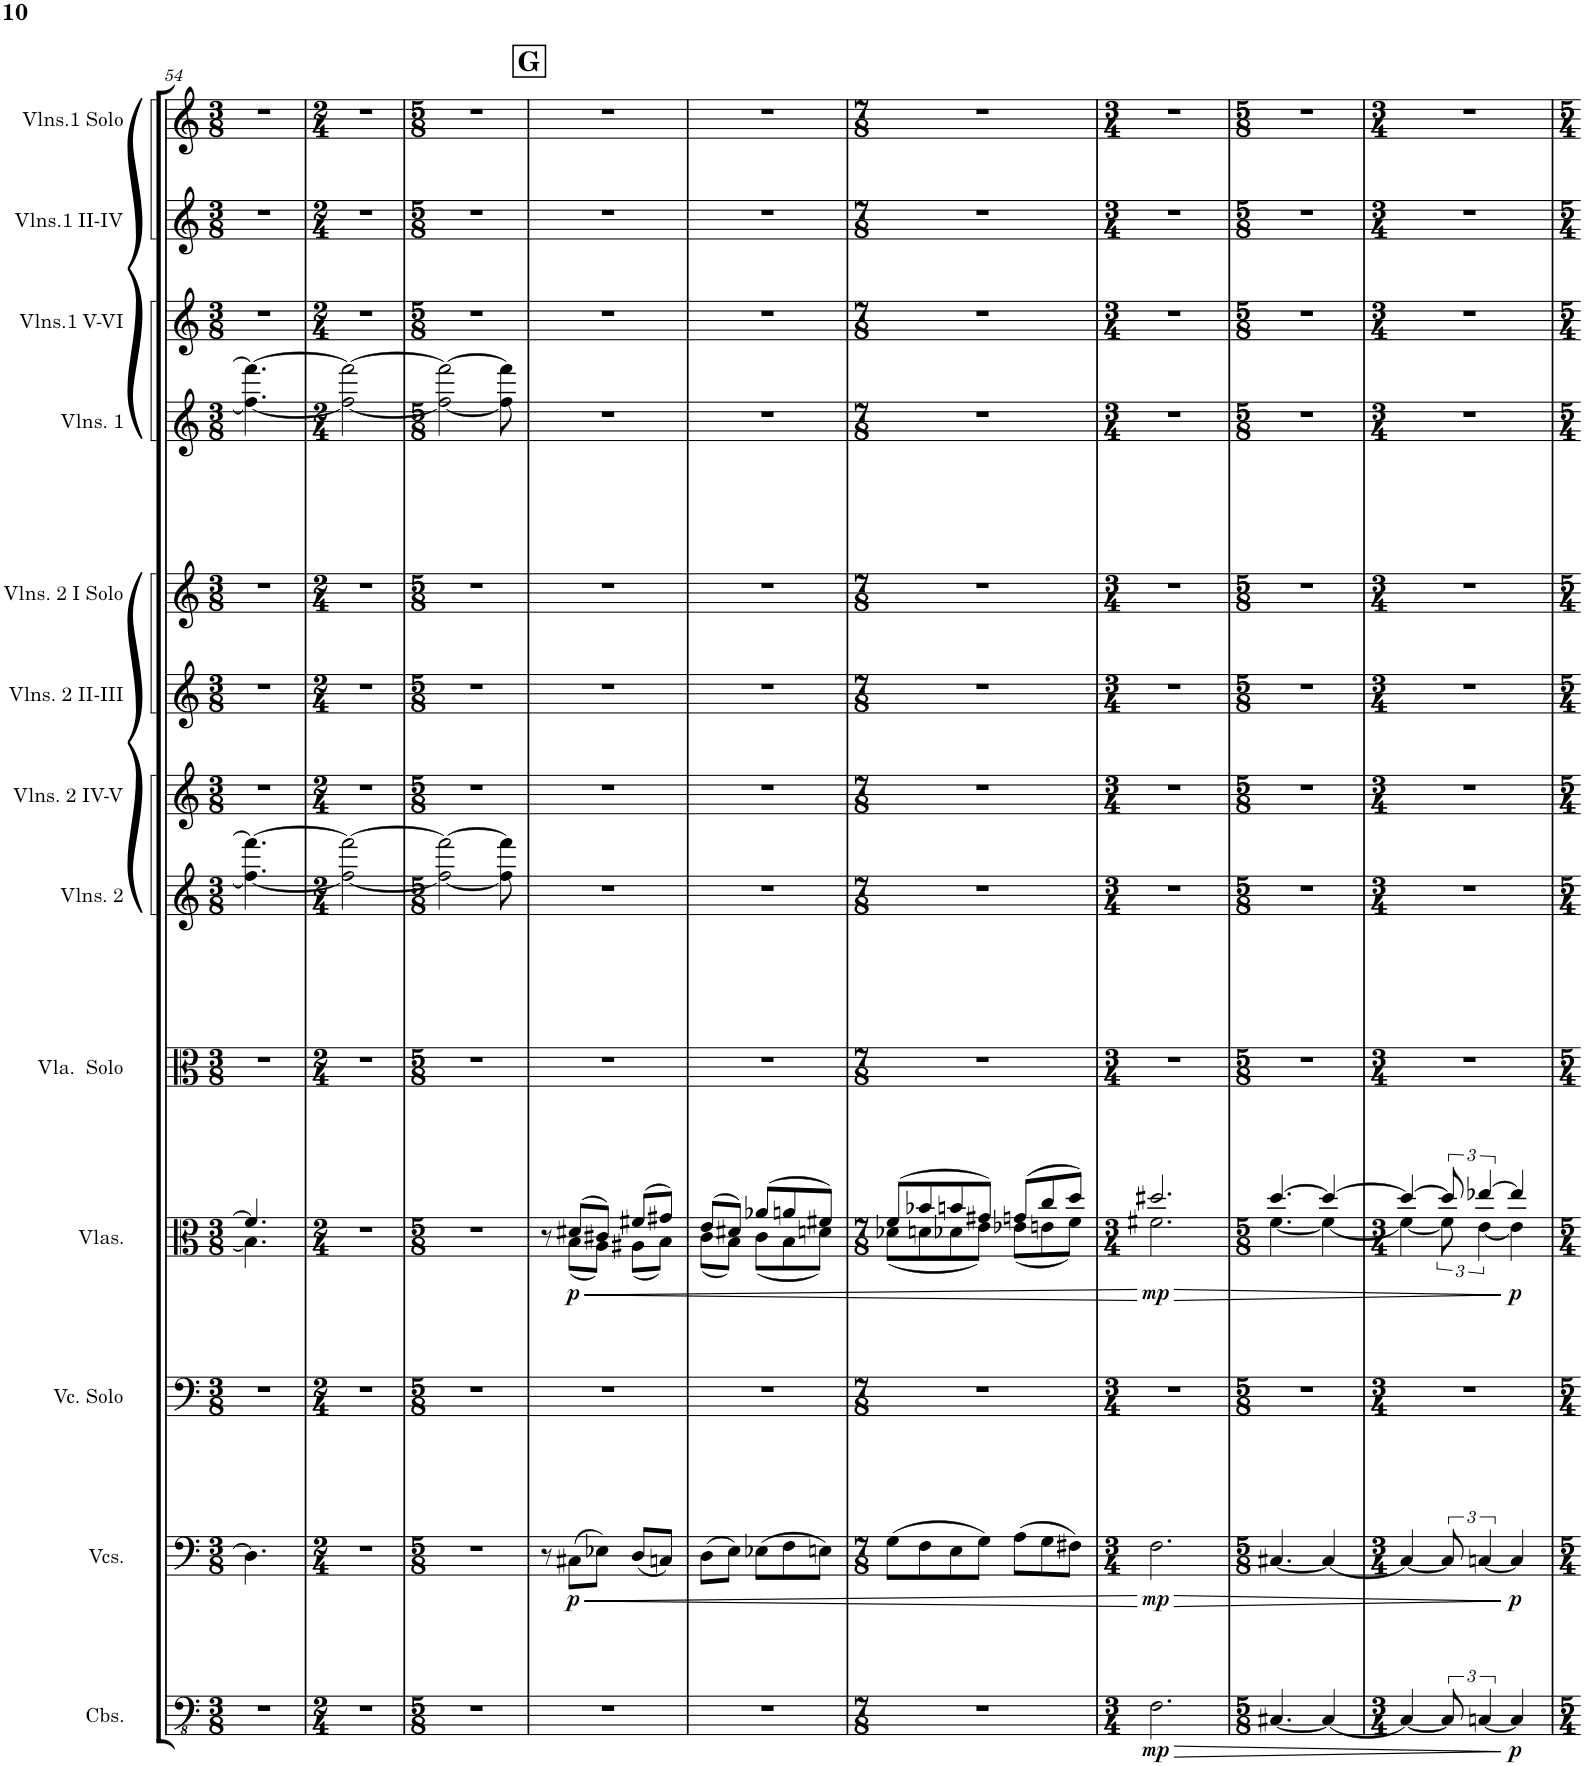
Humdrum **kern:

**kern	**dynam	**kern	**dynam	**kern	**kern	**dynam	**kern	**kern	**kern	**kern	**kern	**kern	**kern	**kern	**kern
*part13	*part13	*part12	*part12	*part11	*part10	*part10	*part9	*part8	*part7	*part6	*part5	*part4	*part3	*part2	*part1
*staff13	*staff13	*staff12	*staff12	*staff11	*staff10	*staff10	*staff9	*staff8	*staff7	*staff6	*staff5	*staff4	*staff3	*staff2	*staff1
*I"Contrabasses	*	*I"Violoncellos	*	*I"Violoncello Solo	*I"Violas	*	*I"Viola Solo	*I"Violins 2	*I"Violins 2 IV-V	*I"Violins 2 II-III	*I"Violins 2 I Solo	*I"Violins 1	*I"Violins V-VI	*I"Violins 1 II-IV	*I"Violins 1 Solo
*I'Cbs.	*	*I'Vcs.	*	*I'Vc. Solo	*I'Vlas.	*	*I'Vla.  Solo	*I'Vlns. 2	*I'Vlns. 2 IV-V	*I'Vlns. 2 II-III	*I'Vlns. 2 I Solo	*I'Vlns. 1	*I'Vlns.1 V-VI	*I'Vlns.1 II-IV	*I'Vlns.1 Solo
!!LO:PB:g=z
*clefFv4	*	*clefF4	*	*clefF4	*clefC3	*	*clefC3	*clefG2	*clefG2	*clefG2	*clefG2	*clefG2	*clefG2	*clefG2	*clefG2
*k[]	*	*k[]	*	*k[]	*k[]	*	*k[]	*k[]	*k[]	*k[]	*k[]	*k[]	*k[]	*k[]	*k[]
*M3/8	*	*M3/8	*	*M3/8	*M3/8	*	*M3/8	*M3/8	*M3/8	*M3/8	*M3/8	*M3/8	*M3/8	*M3/8	*M3/8
=54	=54	=54	=54	=54	=54	=54	=54	=54	=54	=54	=54	=54	=54	=54	=54
*	*	*	*	*	*^	*	*	*	*	*	*	*	*	*	*
4.r	.	4.D\]	.	4.r	4.f#/]	4.B-\]	.	4.r	4.ff\_ 4.fff\_	4.r	4.r	4.r	4.ff\_ 4.fff\_	4.r	4.r	4.r
*	*	*	*	*	*v	*v	*	*	*	*	*	*	*	*	*	*
=55	=55	=55	=55	=55	=55	=55	=55	=55	=55	=55	=55	=55	=55	=55	=55
*M2/4	*	*M2/4	*	*M2/4	*M2/4	*	*M2/4	*M2/4	*M2/4	*M2/4	*M2/4	*M2/4	*M2/4	*M2/4	*M2/4
2r	.	2r	.	2r	2r	.	2r	2ff\_ 2fff\_	2r	2r	2r	2ff\_ 2fff\_	2r	2r	2r
=56	=56	=56	=56	=56	=56	=56	=56	=56	=56	=56	=56	=56	=56	=56	=56
*M5/8	*	*M5/8	*	*M5/8	*M5/8	*	*M5/8	*M5/8	*M5/8	*M5/8	*M5/8	*M5/8	*M5/8	*M5/8	*M5/8
8%5r	.	8%5r	.	8%5r	8%5r	.	8%5r	2ff\_ 2fff\_	8%5r	8%5r	8%5r	2ff\_ 2fff\_	8%5r	8%5r	8%5r
.	.	.	.	.	.	.	.	8ff\] 8fff\]	.	.	.	8ff\] 8fff\]	.	.	.
!!LO:REH:place=s1:a:B:cj:fs=14:t=G
=57	=57	=57	=57	=57	=57	=57	=57	=57	=57	=57	=57	=57	=57	=57	=57
*	*	*	*	*	*^	*	*	*	*	*	*	*	*	*	*
8%5r	.	8r	.	8%5r	8r	8ryy	.	8%5r	8%5r	8%5r	8%5r	8%5r	8%5r	8%5r	8%5r	8%5r
!	!	!	!LO:HP:b	!	!	!	!LO:HP:b	!	!	!	!	!	!	!	!	!
!	!	!	!LO:DY:n=1:b	!	!	!	!LO:DY:n=1:b	!	!	!	!	!	!	!	!	!
.	.	(8C#X\L	< p	.	(8d#X/L	(8B\L	< p	.	.	.	.	.	.	.	.	.
.	.	8E-X\J)	.	.	8c#X/J)	8A\J)	.	.	.	.	.	.	.	.	.	.
.	.	(8D/L	.	.	(8f#X/L	(8A#X\L	.	.	.	.	.	.	.	.	.	.
.	.	8Cn/J)	.	.	8g#X/J)	8B\J)	.	.	.	.	.	.	.	.	.	.
=58	=58	=58	=58	=58	=58	=58	=58	=58	=58	=58	=58	=58	=58	=58	=58	=58
8%5r	.	(8D\L	.	8%5r	(8e/L	(8c\L	.	8%5r	8%5r	8%5r	8%5r	8%5r	8%5r	8%5r	8%5r	8%5r
.	.	8E\J)	.	.	8d#X/J)	8B\J)	.	.	.	.	.	.	.	.	.	.
.	.	(8E-X\L	.	.	(8a-X/L	(8c\L	.	.	.	.	.	.	.	.	.	.
.	.	8F\	.	.	8an/	8B\	.	.	.	.	.	.	.	.	.	.
.	.	8En\J)	.	.	8f#X/J)	8dn\J)	.	.	.	.	.	.	.	.	.	.
=59	=59	=59	=59	=59	=59	=59	=59	=59	=59	=59	=59	=59	=59	=59	=59	=59
*M7/8	*	*M7/8	*	*M7/8	*M7/8	*	*	*M7/8	*M7/8	*M7/8	*M7/8	*M7/8	*M7/8	*M7/8	*M7/8	*M7/8
2..r	.	(8G\L	.	2..r	(8f/L	(8d-X\L	.	2..r	2..r	2..r	2..r	2..r	2..r	2..r	2..r	2..r
.	.	8F\	.	.	8b-X/	8dn\	.	.	.	.	.	.	.	.	.	.
.	.	8E\	.	.	8bn/	8d-X\	.	.	.	.	.	.	.	.	.	.
.	.	8G\J)	.	.	8g#X/J)	8e\J)	.	.	.	.	.	.	.	.	.	.
.	.	(8A\L	.	.	(8gn/L	(8e-X\L	.	.	.	.	.	.	.	.	.	.
.	.	8G\	.	.	8cc/	8en\	.	.	.	.	.	.	.	.	.	.
.	.	8F#X\J)	.	.	8dd/J)	8f\J)	.	.	.	.	.	.	.	.	.	.
*	*	*	*	*	*v	*v	*	*	*	*	*	*	*	*	*	*
.	.	.	[	.	.	[	.	.	.	.	.	.	.	.	.
=60	=60	=60	=60	=60	=60	=60	=60	=60	=60	=60	=60	=60	=60	=60	=60
*M3/4	*	*M3/4	*	*M3/4	*M3/4	*	*M3/4	*M3/4	*M3/4	*M3/4	*M3/4	*M3/4	*M3/4	*M3/4	*M3/4
!	!LO:HP:b	!	!LO:HP:b	!	!	!LO:HP:b	!	!	!	!	!	!	!	!	!
*	*	*	*	*	*^	*	*	*	*	*	*	*	*	*	*
!	!LO:DY:n=1:b	!	!LO:DY:n=1:b	!	!	!	!LO:DY:n=1:b	!	!	!	!	!	!	!	!	!
2.FF\	> mp	2.F\	> mp	2.r	2.dd#X/	2.f#X\	> mp	2.r	2.r	2.r	2.r	2.r	2.r	2.r	2.r	2.r
=61	=61	=61	=61	=61	=61	=61	=61	=61	=61	=61	=61	=61	=61	=61	=61	=61
*M5/8	*	*M5/8	*	*M5/8	*M5/8	*	*	*M5/8	*M5/8	*M5/8	*M5/8	*M5/8	*M5/8	*M5/8	*M5/8	*M5/8
[4.CC#X/	.	[4.C#X/	.	8%5r	[4.dd/	[4.f\	.	8%5r	8%5r	8%5r	8%5r	8%5r	8%5r	8%5r	8%5r	8%5r
4CC#/_	.	4C#/_	.	.	4dd/_	4f\_	.	.	.	.	.	.	.	.	.	.
=62	=62	=62	=62	=62	=62	=62	=62	=62	=62	=62	=62	=62	=62	=62	=62	=62
*M3/4	*	*M3/4	*	*M3/4	*M3/4	*	*	*M3/4	*M3/4	*M3/4	*M3/4	*M3/4	*M3/4	*M3/4	*M3/4	*M3/4
4CC#/_	.	4C#/_	.	2.r	4dd/_	4f\_	.	2.r	2.r	2.r	2.r	2.r	2.r	2.r	2.r	2.r
12CC#/]	.	12C#/]	.	.	12dd/]	12f\]	.	.	.	.	.	.	.	.	.	.
[6CCn/	.	[6Cn/	.	.	[6ee-X/	[6e\	.	.	.	.	.	.	.	.	.	.
!	!LO:DY:n=1:b	!	!LO:DY:n=1:b	!	!	!	!LO:DY:n=1:b	!	!	!	!	!	!	!	!	!
4CC/]	] p	4C/]	] p	.	4ee-/]	4e\]	] p	.	.	.	.	.	.	.	.	.
*	*	*	*	*	*v	*v	*	*	*	*	*	*	*	*	*	*
=	=	=	=	=	=	=	=	=	=	=	=	=	=	=	=
*-	*-	*-	*-	*-	*-	*-	*-	*-	*-	*-	*-	*-	*-	*-	*-
